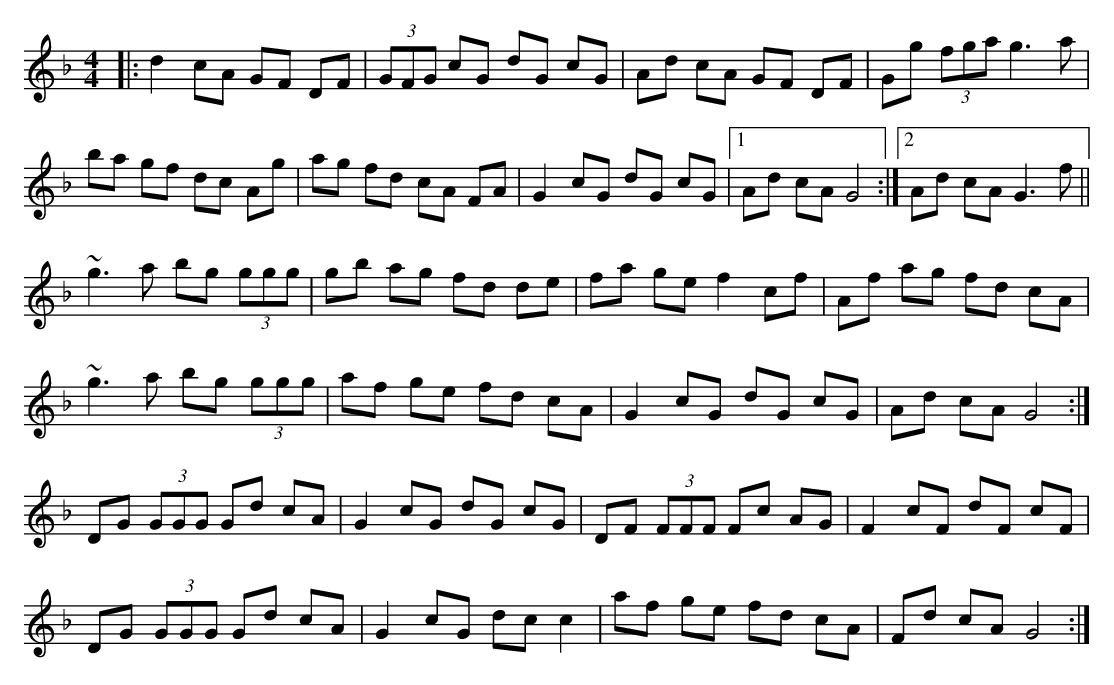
X:1
M:4/4
K:Gdor
|:d2 cA GF DF|(3GFG cG dG cG|Ad cA GF DF|Gg (3fga g3 a|
ba gf dc Ag|ag fd cA FA|G2 cG dG cG|1 Ad cA G4:|2 Ad cA G3 f||
~g3 a bg (3ggg|gb ag fd de|fa ge f2 cf|Af ag fd cA|
~g3 a bg (3ggg|af ge fd cA|G2 cG dG cG|Ad cA G4:|
DG (3GGG Gd cA|G2 cG dG cG|DF (3FFF Fc AG|F2 cF dF cF|
DG (3GGG Gd cA|G2 cG dc c2|af ge fd cA|Fd cA G4:|
